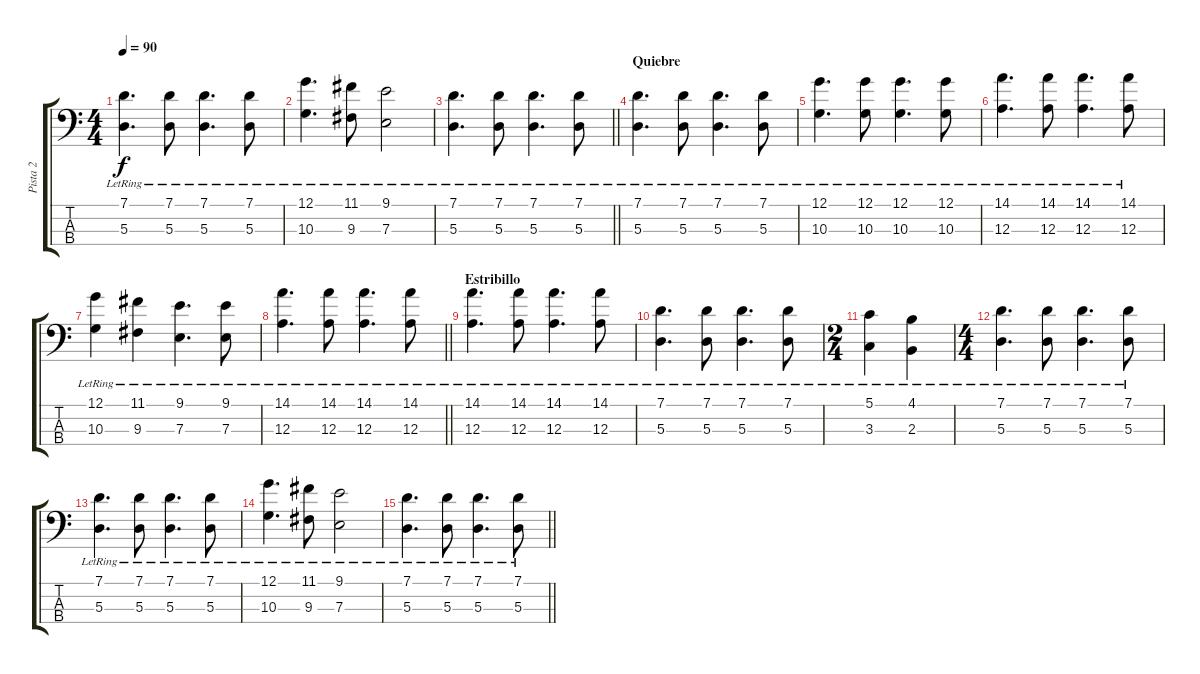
\track ("Pista 2" "Pista 2") {instrument electricbassfinger}
\staff {score tabs}
\tuning (G2 D2 A1 E1) {hide}
\ts (4 4)
\tempo 90
\clef f4
\ks c
(7.1{lr} 5.3{lr}).4{d dy f} (7.1{lr} 5.3{lr}).8 (7.1{lr} 5.3{lr}).4{d} (7.1{lr} 5.3{lr}).8 |
(12.1{lr} 10.3{lr}).4{d} (11.1{lr} 9.3{lr}).8 (9.1{lr} 7.3{lr}).2 |
\barLineRight lightlight
(7.1{lr} 5.3{lr}).4{d} (7.1{lr} 5.3{lr}).8 (7.1{lr} 5.3{lr}).4{d} (7.1{lr} 5.3{lr}).8 |
\section ("" "Quiebre")
(7.1{lr} 5.3{lr}).4{d} (7.1{lr} 5.3{lr}).8 (7.1{lr} 5.3{lr}).4{d} (7.1{lr} 5.3{lr}).8 |
(12.1{lr} 10.3{lr}).4{d} (12.1{lr} 10.3{lr}).8 (12.1{lr} 10.3{lr}).4{d} (12.1{lr} 10.3{lr}).8 |
(14.1{lr} 12.3{lr}).4{d} (14.1{lr} 12.3{lr}).8 (14.1{lr} 12.3{lr}).4{d} (14.1{lr} 12.3{lr}).8 |
(12.1{lr} 10.3{lr}).4 (11.1{lr} 9.3{lr}).4 (9.1{lr} 7.3{lr}).4{d} (9.1{lr} 7.3{lr}).8 |
\barLineRight lightlight
(14.1{lr} 12.3{lr}).4{d} (14.1{lr} 12.3{lr}).8 (14.1{lr} 12.3{lr}).4{d} (14.1{lr} 12.3{lr}).8 |
\section ("" "Estribillo")
(14.1{lr} 12.3{lr}).4{d} (14.1{lr} 12.3{lr}).8 (14.1{lr} 12.3{lr}).4{d} (14.1{lr} 12.3{lr}).8 |
(7.1{lr} 5.3{lr}).4{d} (7.1{lr} 5.3{lr}).8 (7.1{lr} 5.3{lr}).4{d} (7.1{lr} 5.3{lr}).8 |
\ts (2 4)
(5.1{lr} 3.3{lr}).4 (4.1{lr} 2.3{lr}).4 |
\ts (4 4)
(7.1{lr} 5.3{lr}).4{d} (7.1{lr} 5.3{lr}).8 (7.1{lr} 5.3{lr}).4{d} (7.1{lr} 5.3{lr}).8 |
(7.1{lr} 5.3{lr}).4{d} (7.1{lr} 5.3{lr}).8 (7.1{lr} 5.3{lr}).4{d} (7.1{lr} 5.3{lr}).8 |
(12.1{lr} 10.3{lr}).4{d} (11.1{lr} 9.3{lr}).8 (9.1{lr} 7.3{lr}).2 |
\barLineRight lightlight
(7.1{lr} 5.3{lr}).4{d} (7.1{lr} 5.3{lr}).8 (7.1{lr} 5.3{lr}).4{d} (7.1{lr} 5.3{lr}).8
